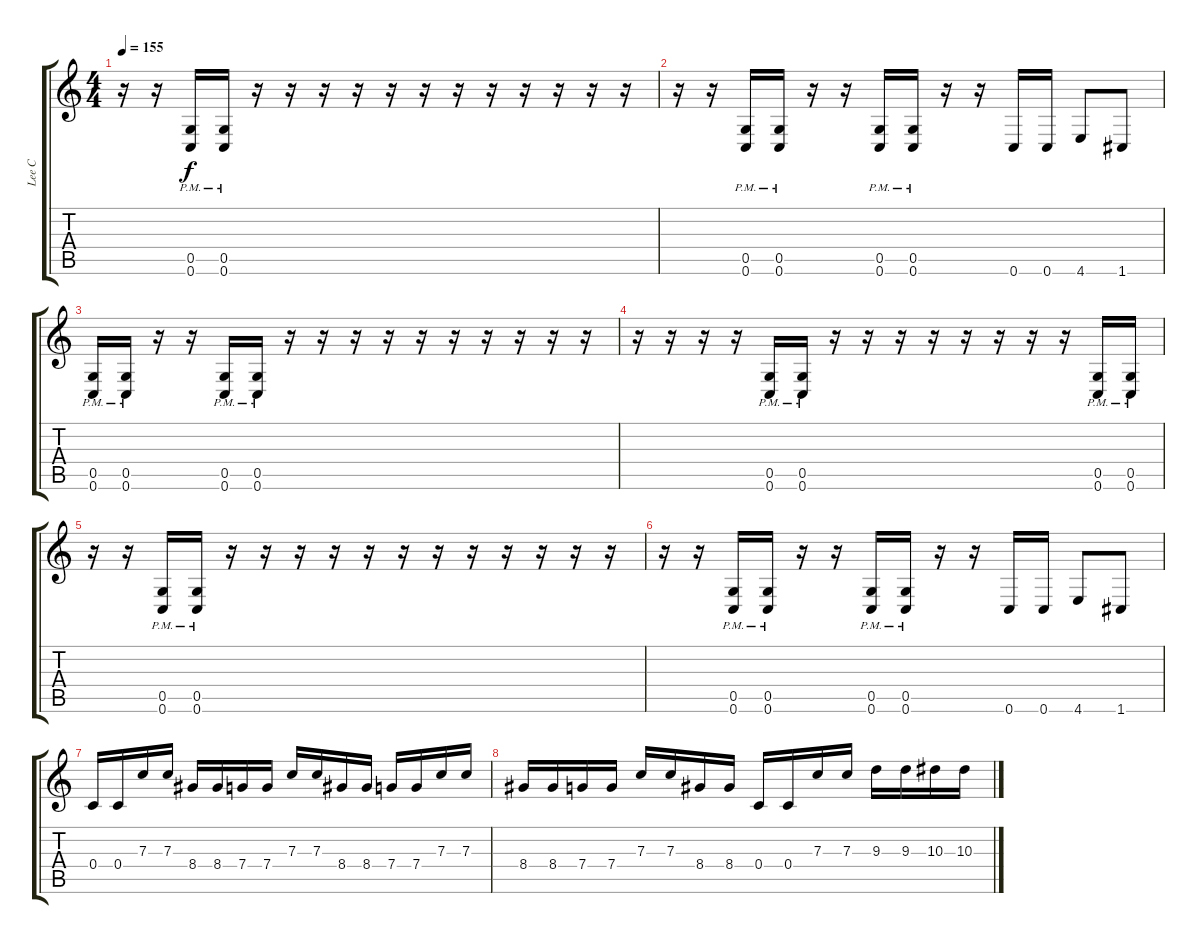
\track ("Lee C" "Lee C") {instrument distortionguitar}
\staff {score tabs}
\tuning (D4 A3 F3 C3 G2 C2) {hide}
\ts (4 4)
\tempo 155
\clef g2
\ks c
r.16{dy f} r.16 (0.5{pm} 0.6{pm}).16 (0.5{pm} 0.6{pm}).16 r.16 r.16 r.16 r.16 r.16 r.16 r.16 r.16 r.16 r.16 r.16 r.16 |
r.16 r.16 (0.5{pm} 0.6{pm}).16 (0.5{pm} 0.6{pm}).16 r.16 r.16 (0.5{pm} 0.6{pm}).16 (0.5{pm} 0.6{pm}).16 r.16 r.16 0.6.16 0.6.16 4.6.8 1.6.8 |
(0.5{pm} 0.6{pm}).16 (0.5{pm} 0.6{pm}).16 r.16 r.16 (0.5{pm} 0.6{pm}).16 (0.5{pm} 0.6{pm}).16 r.16 r.16 r.16 r.16 r.16 r.16 r.16 r.16 r.16 r.16 |
r.16 r.16 r.16 r.16 (0.5{pm} 0.6{pm}).16 (0.5{pm} 0.6{pm}).16 r.16 r.16 r.16 r.16 r.16 r.16 r.16 r.16 (0.5{pm} 0.6{pm}).16 (0.5{pm} 0.6{pm}).16 |
r.16 r.16 (0.5{pm} 0.6{pm}).16 (0.5{pm} 0.6{pm}).16 r.16 r.16 r.16 r.16 r.16 r.16 r.16 r.16 r.16 r.16 r.16 r.16 |
r.16 r.16 (0.5{pm} 0.6{pm}).16 (0.5{pm} 0.6{pm}).16 r.16 r.16 (0.5{pm} 0.6{pm}).16 (0.5{pm} 0.6{pm}).16 r.16 r.16 0.6.16 0.6.16 4.6.8 1.6.8 |
0.4.16 0.4.16 7.3.16 7.3.16 8.4.16 8.4.16 7.4.16 7.4.16 7.3.16 7.3.16 8.4.16 8.4.16 7.4.16 7.4.16 7.3.16 7.3.16 |
8.4.16 8.4.16 7.4.16 7.4.16 7.3.16 7.3.16 8.4.16 8.4.16 0.4.16 0.4.16 7.3.16 7.3.16 9.3.16 9.3.16 10.3.16 10.3.16
